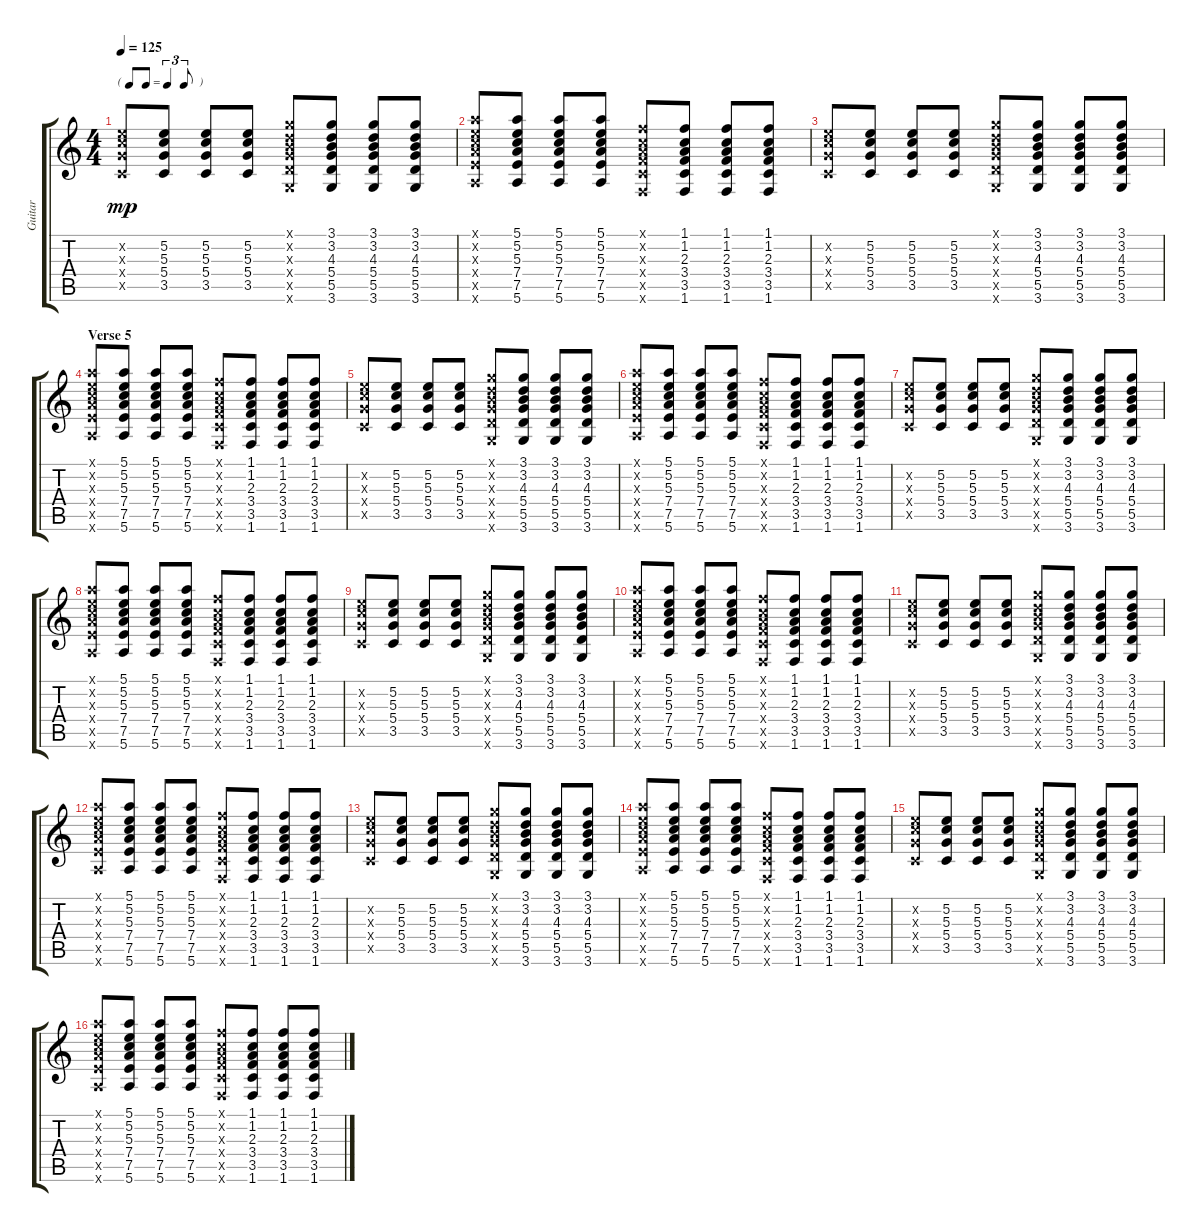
\track ("Guitar" "Guitar") {instrument electricguitarclean}
\staff {score tabs}
\tuning (E4 B3 G3 D3 A2 E2) {hide}
\ts (4 4)
\tf triplet8th
\tempo 125
\clef g2
\ks c
(5.2{x} 5.3{x} 5.4{x} 3.5{x}).8{dy mp} (5.2 5.3 5.4 3.5).8 (5.2 5.3 5.4 3.5).8 (5.2 5.3 5.4 3.5).8 (3.1{x} 3.2{x} 4.3{x} 5.4{x} 5.5{x} 3.6{x}).8 (3.1 3.2 4.3 5.4 5.5 3.6).8 (3.1 3.2 4.3 5.4 5.5 3.6).8 (3.1 3.2 4.3 5.4 5.5 3.6).8 |
(5.1{x} 5.2{x} 5.3{x} 7.4{x} 7.5{x} 5.6{x}).8 (5.1 5.2 5.3 7.4 7.5 5.6).8 (5.1 5.2 5.3 7.4 7.5 5.6).8 (5.1 5.2 5.3 7.4 7.5 5.6).8 (1.1{x} 1.2{x} 2.3{x} 3.4{x} 3.5{x} 1.6{x}).8 (1.1 1.2 2.3 3.4 3.5 1.6).8 (1.1 1.2 2.3 3.4 3.5 1.6).8 (1.1 1.2 2.3 3.4 3.5 1.6).8 |
(5.2{x} 5.3{x} 5.4{x} 3.5{x}).8 (5.2 5.3 5.4 3.5).8 (5.2 5.3 5.4 3.5).8 (5.2 5.3 5.4 3.5).8 (3.1{x} 3.2{x} 4.3{x} 5.4{x} 5.5{x} 3.6{x}).8 (3.1 3.2 4.3 5.4 5.5 3.6).8 (3.1 3.2 4.3 5.4 5.5 3.6).8 (3.1 3.2 4.3 5.4 5.5 3.6).8 |
\section ("" "Verse 5")
(5.1{x} 5.2{x} 5.3{x} 7.4{x} 7.5{x} 5.6{x}).8 (5.1 5.2 5.3 7.4 7.5 5.6).8 (5.1 5.2 5.3 7.4 7.5 5.6).8 (5.1 5.2 5.3 7.4 7.5 5.6).8 (1.1{x} 1.2{x} 2.3{x} 3.4{x} 3.5{x} 1.6{x}).8 (1.1 1.2 2.3 3.4 3.5 1.6).8 (1.1 1.2 2.3 3.4 3.5 1.6).8 (1.1 1.2 2.3 3.4 3.5 1.6).8 |
(5.2{x} 5.3{x} 5.4{x} 3.5{x}).8 (5.2 5.3 5.4 3.5).8 (5.2 5.3 5.4 3.5).8 (5.2 5.3 5.4 3.5).8 (3.1{x} 3.2{x} 4.3{x} 5.4{x} 5.5{x} 3.6{x}).8 (3.1 3.2 4.3 5.4 5.5 3.6).8 (3.1 3.2 4.3 5.4 5.5 3.6).8 (3.1 3.2 4.3 5.4 5.5 3.6).8 |
(5.1{x} 5.2{x} 5.3{x} 7.4{x} 7.5{x} 5.6{x}).8 (5.1 5.2 5.3 7.4 7.5 5.6).8 (5.1 5.2 5.3 7.4 7.5 5.6).8 (5.1 5.2 5.3 7.4 7.5 5.6).8 (1.1{x} 1.2{x} 2.3{x} 3.4{x} 3.5{x} 1.6{x}).8 (1.1 1.2 2.3 3.4 3.5 1.6).8 (1.1 1.2 2.3 3.4 3.5 1.6).8 (1.1 1.2 2.3 3.4 3.5 1.6).8 |
(5.2{x} 5.3{x} 5.4{x} 3.5{x}).8 (5.2 5.3 5.4 3.5).8 (5.2 5.3 5.4 3.5).8 (5.2 5.3 5.4 3.5).8 (3.1{x} 3.2{x} 4.3{x} 5.4{x} 5.5{x} 3.6{x}).8 (3.1 3.2 4.3 5.4 5.5 3.6).8 (3.1 3.2 4.3 5.4 5.5 3.6).8 (3.1 3.2 4.3 5.4 5.5 3.6).8 |
(5.1{x} 5.2{x} 5.3{x} 7.4{x} 7.5{x} 5.6{x}).8 (5.1 5.2 5.3 7.4 7.5 5.6).8 (5.1 5.2 5.3 7.4 7.5 5.6).8 (5.1 5.2 5.3 7.4 7.5 5.6).8 (1.1{x} 1.2{x} 2.3{x} 3.4{x} 3.5{x} 1.6{x}).8 (1.1 1.2 2.3 3.4 3.5 1.6).8 (1.1 1.2 2.3 3.4 3.5 1.6).8 (1.1 1.2 2.3 3.4 3.5 1.6).8 |
(5.2{x} 5.3{x} 5.4{x} 3.5{x}).8 (5.2 5.3 5.4 3.5).8 (5.2 5.3 5.4 3.5).8 (5.2 5.3 5.4 3.5).8 (3.1{x} 3.2{x} 4.3{x} 5.4{x} 5.5{x} 3.6{x}).8 (3.1 3.2 4.3 5.4 5.5 3.6).8 (3.1 3.2 4.3 5.4 5.5 3.6).8 (3.1 3.2 4.3 5.4 5.5 3.6).8 |
(5.1{x} 5.2{x} 5.3{x} 7.4{x} 7.5{x} 5.6{x}).8 (5.1 5.2 5.3 7.4 7.5 5.6).8 (5.1 5.2 5.3 7.4 7.5 5.6).8 (5.1 5.2 5.3 7.4 7.5 5.6).8 (1.1{x} 1.2{x} 2.3{x} 3.4{x} 3.5{x} 1.6{x}).8 (1.1 1.2 2.3 3.4 3.5 1.6).8 (1.1 1.2 2.3 3.4 3.5 1.6).8 (1.1 1.2 2.3 3.4 3.5 1.6).8 |
(5.2{x} 5.3{x} 5.4{x} 3.5{x}).8 (5.2 5.3 5.4 3.5).8 (5.2 5.3 5.4 3.5).8 (5.2 5.3 5.4 3.5).8 (3.1{x} 3.2{x} 4.3{x} 5.4{x} 5.5{x} 3.6{x}).8 (3.1 3.2 4.3 5.4 5.5 3.6).8 (3.1 3.2 4.3 5.4 5.5 3.6).8 (3.1 3.2 4.3 5.4 5.5 3.6).8 |
(5.1{x} 5.2{x} 5.3{x} 7.4{x} 7.5{x} 5.6{x}).8 (5.1 5.2 5.3 7.4 7.5 5.6).8 (5.1 5.2 5.3 7.4 7.5 5.6).8 (5.1 5.2 5.3 7.4 7.5 5.6).8 (1.1{x} 1.2{x} 2.3{x} 3.4{x} 3.5{x} 1.6{x}).8 (1.1 1.2 2.3 3.4 3.5 1.6).8 (1.1 1.2 2.3 3.4 3.5 1.6).8 (1.1 1.2 2.3 3.4 3.5 1.6).8 |
(5.2{x} 5.3{x} 5.4{x} 3.5{x}).8 (5.2 5.3 5.4 3.5).8 (5.2 5.3 5.4 3.5).8 (5.2 5.3 5.4 3.5).8 (3.1{x} 3.2{x} 4.3{x} 5.4{x} 5.5{x} 3.6{x}).8 (3.1 3.2 4.3 5.4 5.5 3.6).8 (3.1 3.2 4.3 5.4 5.5 3.6).8 (3.1 3.2 4.3 5.4 5.5 3.6).8 |
(5.1{x} 5.2{x} 5.3{x} 7.4{x} 7.5{x} 5.6{x}).8 (5.1 5.2 5.3 7.4 7.5 5.6).8 (5.1 5.2 5.3 7.4 7.5 5.6).8 (5.1 5.2 5.3 7.4 7.5 5.6).8 (1.1{x} 1.2{x} 2.3{x} 3.4{x} 3.5{x} 1.6{x}).8 (1.1 1.2 2.3 3.4 3.5 1.6).8 (1.1 1.2 2.3 3.4 3.5 1.6).8 (1.1 1.2 2.3 3.4 3.5 1.6).8 |
(5.2{x} 5.3{x} 5.4{x} 3.5{x}).8 (5.2 5.3 5.4 3.5).8 (5.2 5.3 5.4 3.5).8 (5.2 5.3 5.4 3.5).8 (3.1{x} 3.2{x} 4.3{x} 5.4{x} 5.5{x} 3.6{x}).8 (3.1 3.2 4.3 5.4 5.5 3.6).8 (3.1 3.2 4.3 5.4 5.5 3.6).8 (3.1 3.2 4.3 5.4 5.5 3.6).8 |
(5.1{x} 5.2{x} 5.3{x} 7.4{x} 7.5{x} 5.6{x}).8 (5.1 5.2 5.3 7.4 7.5 5.6).8 (5.1 5.2 5.3 7.4 7.5 5.6).8 (5.1 5.2 5.3 7.4 7.5 5.6).8 (1.1{x} 1.2{x} 2.3{x} 3.4{x} 3.5{x} 1.6{x}).8 (1.1 1.2 2.3 3.4 3.5 1.6).8 (1.1 1.2 2.3 3.4 3.5 1.6).8 (1.1 1.2 2.3 3.4 3.5 1.6).8
